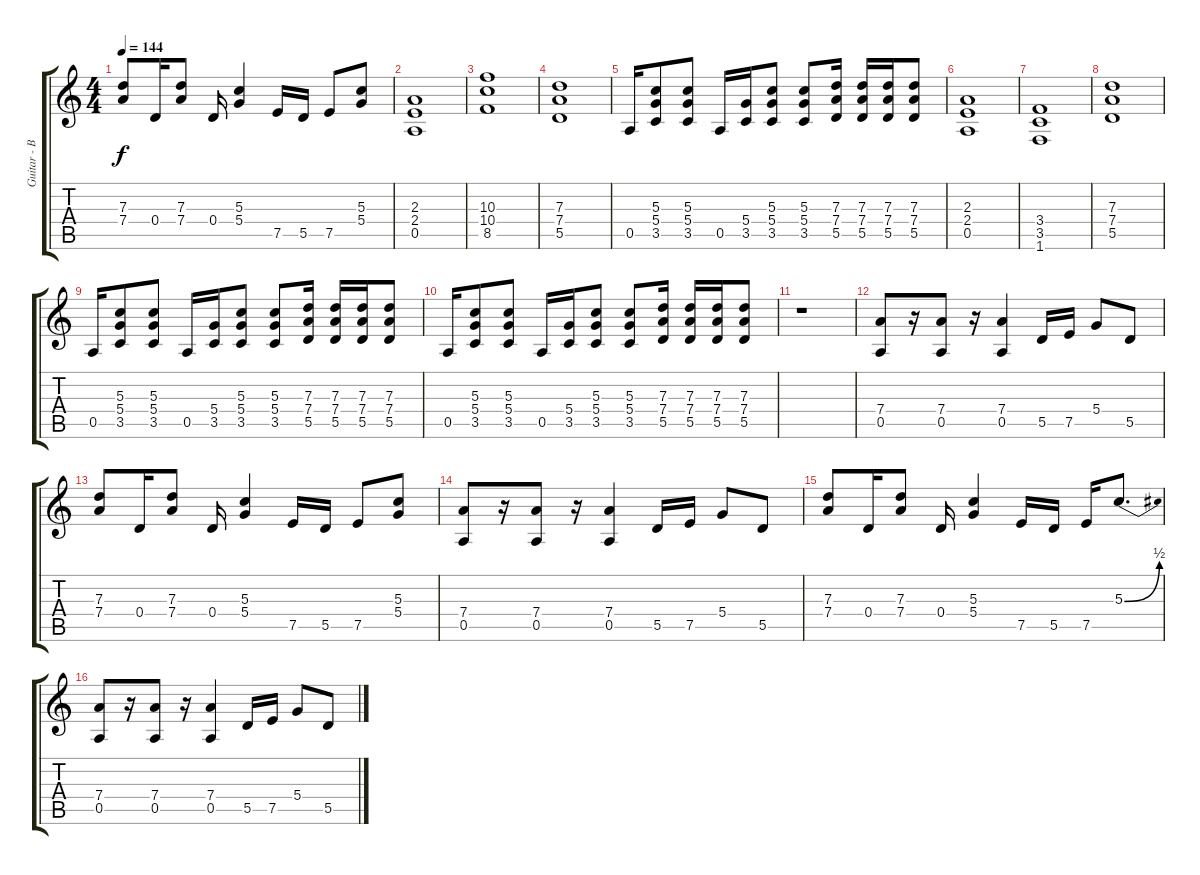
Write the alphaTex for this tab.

\track ("Guitar - Brian Tatler" "Guitar - B") {instrument overdrivenguitar}
\staff {score tabs}
\tuning (E4 B3 G3 D3 A2 E2) {hide}
\ts (4 4)
\tempo 144
\clef g2
\ks c
(7.3 7.4).8{dy f} 0.4.16 (7.3 7.4).8 0.4.16 (5.3 5.4).4 7.5.16 5.5.16 7.5.8 (5.3 5.4).8 |
(2.3 2.4 0.5).1 |
(10.3 10.4 8.5).1 |
(7.3 7.4 5.5).1 |
0.5.16 (5.3 5.4 3.5).8 (5.3 5.4 3.5).8 0.5.16 (5.4 3.5).16 (5.3 5.4 3.5).8 (5.3 5.4 3.5).8 (7.3 7.4 5.5).16 (7.3 7.4 5.5).16 (7.3 7.4 5.5).16 (7.3 7.4 5.5).8 |
(2.3 2.4 0.5).1 |
(3.4 3.5 1.6).1 |
(7.3 7.4 5.5).1 |
0.5.16 (5.3 5.4 3.5).8 (5.3 5.4 3.5).8 0.5.16 (5.4 3.5).16 (5.3 5.4 3.5).8 (5.3 5.4 3.5).8 (7.3 7.4 5.5).16 (7.3 7.4 5.5).16 (7.3 7.4 5.5).16 (7.3 7.4 5.5).8 |
0.5.16 (5.3 5.4 3.5).8 (5.3 5.4 3.5).8 0.5.16 (5.4 3.5).16 (5.3 5.4 3.5).8 (5.3 5.4 3.5).8 (7.3 7.4 5.5).16 (7.3 7.4 5.5).16 (7.3 7.4 5.5).16 (7.3 7.4 5.5).8 |
r.1 |
(7.4 0.5).8 r.16 (7.4 0.5).8 r.16 (7.4 0.5).4 5.5.16 7.5.16 5.4.8 5.5.8 |
(7.3 7.4).8 0.4.16 (7.3 7.4).8 0.4.16 (5.3 5.4).4 7.5.16 5.5.16 7.5.8 (5.3 5.4).8 |
(7.4 0.5).8 r.16 (7.4 0.5).8 r.16 (7.4 0.5).4 5.5.16 7.5.16 5.4.8 5.5.8 |
(7.3 7.4).8 0.4.16 (7.3 7.4).8 0.4.16 (5.3 5.4).4 7.5.16 5.5.16 7.5.16 5.3{be (bend 0 0 60 2)}.8{d} |
(7.4 0.5).8 r.16 (7.4 0.5).8 r.16 (7.4 0.5).4 5.5.16 7.5.16 5.4.8 5.5.8
